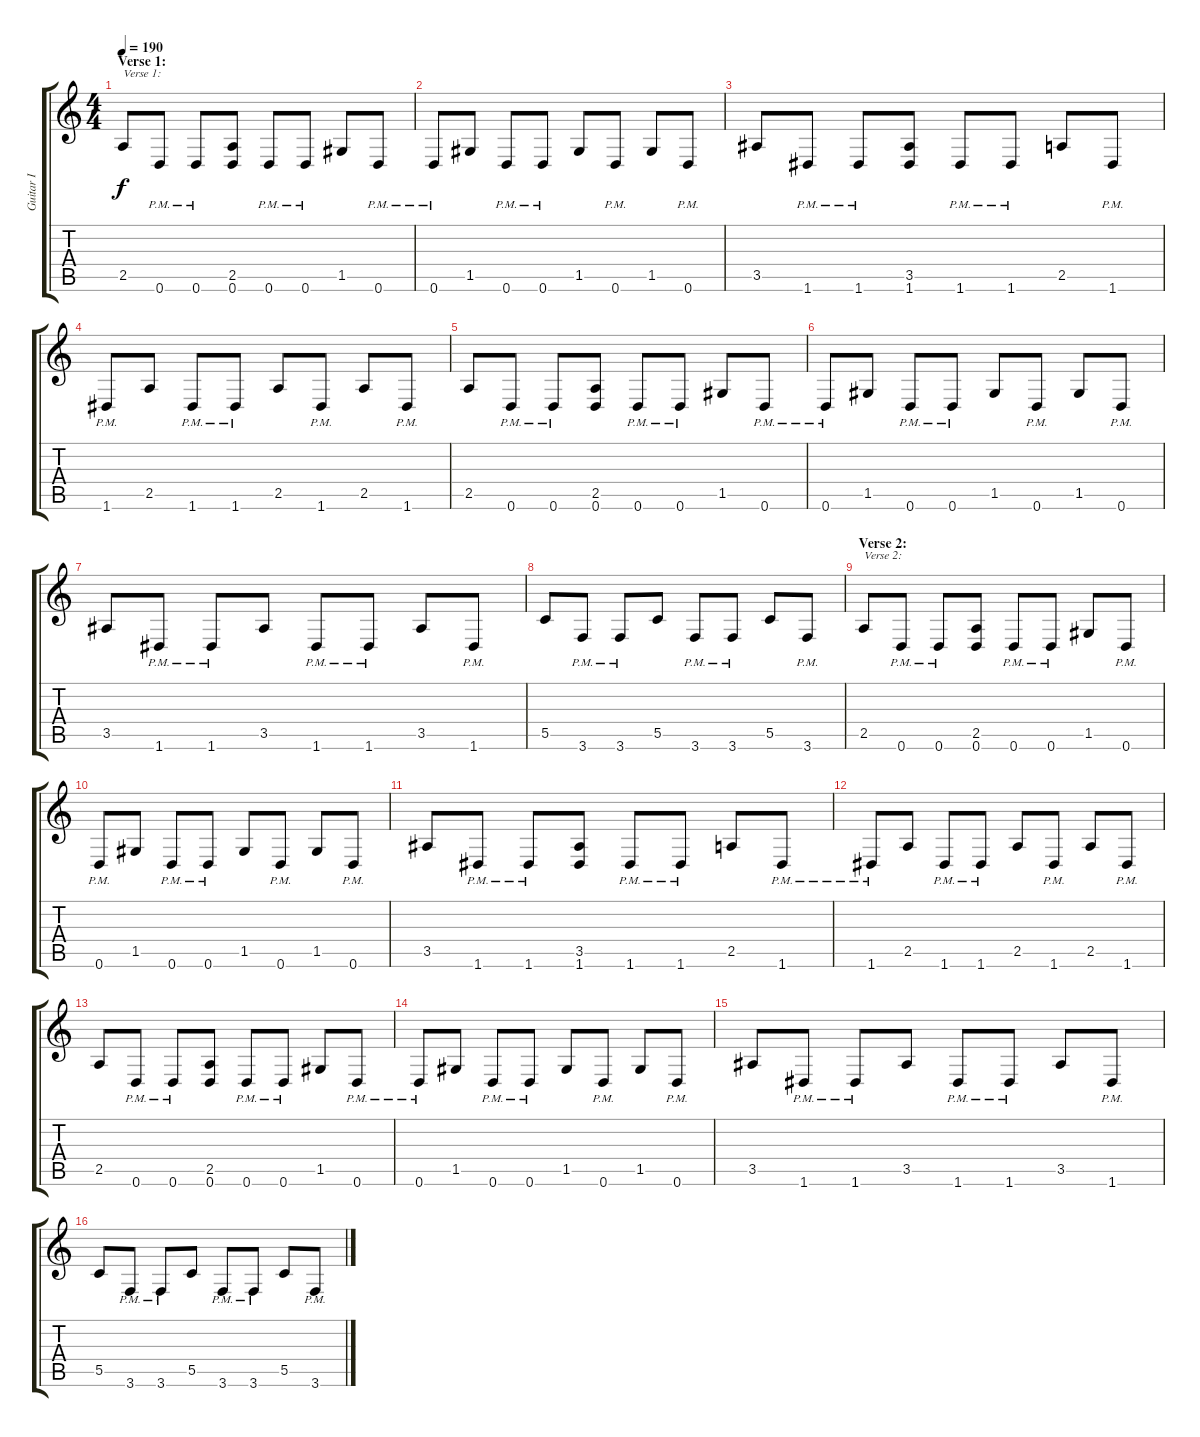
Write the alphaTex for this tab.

\track ("Guitar I" "Guitar I") {instrument distortionguitar}
\staff {score tabs}
\tuning (D4 A3 F3 C3 G2 D2) {hide}
\ts (4 4)
\section ("" "Verse 1:")
\tempo 190
\clef g2
\ks c
2.5.8{txt "Verse 1:" dy f} 0.6{pm}.8 0.6{pm}.8 (2.5 0.6).8 0.6{pm}.8 0.6{pm}.8 1.5.8 0.6{pm}.8 |
0.6{pm}.8 1.5.8 0.6{pm}.8 0.6{pm}.8 1.5.8 0.6{pm}.8 1.5.8 0.6{pm}.8 |
3.5.8 1.6{pm}.8 1.6{pm}.8 (3.5 1.6).8 1.6{pm}.8 1.6{pm}.8 2.5.8 1.6{pm}.8 |
1.6{pm}.8 2.5.8 1.6{pm}.8 1.6{pm}.8 2.5.8 1.6{pm}.8 2.5.8 1.6{pm}.8 |
2.5.8 0.6{pm}.8 0.6{pm}.8 (2.5 0.6).8 0.6{pm}.8 0.6{pm}.8 1.5.8 0.6{pm}.8 |
0.6{pm}.8 1.5.8 0.6{pm}.8 0.6{pm}.8 1.5.8 0.6{pm}.8 1.5.8 0.6{pm}.8 |
3.5.8 1.6{pm}.8 1.6{pm}.8 3.5.8 1.6{pm}.8 1.6{pm}.8 3.5.8 1.6{pm}.8 |
5.5.8 3.6{pm}.8 3.6{pm}.8 5.5.8 3.6{pm}.8 3.6{pm}.8 5.5.8 3.6{pm}.8 |
\section ("" "Verse 2:")
2.5.8{txt "Verse 2:"} 0.6{pm}.8 0.6{pm}.8 (2.5 0.6).8 0.6{pm}.8 0.6{pm}.8 1.5.8 0.6{pm}.8 |
0.6{pm}.8 1.5.8 0.6{pm}.8 0.6{pm}.8 1.5.8 0.6{pm}.8 1.5.8 0.6{pm}.8 |
3.5.8 1.6{pm}.8 1.6{pm}.8 (3.5 1.6).8 1.6{pm}.8 1.6{pm}.8 2.5.8 1.6{pm}.8 |
1.6{pm}.8 2.5.8 1.6{pm}.8 1.6{pm}.8 2.5.8 1.6{pm}.8 2.5.8 1.6{pm}.8 |
2.5.8 0.6{pm}.8 0.6{pm}.8 (2.5 0.6).8 0.6{pm}.8 0.6{pm}.8 1.5.8 0.6{pm}.8 |
0.6{pm}.8 1.5.8 0.6{pm}.8 0.6{pm}.8 1.5.8 0.6{pm}.8 1.5.8 0.6{pm}.8 |
3.5.8 1.6{pm}.8 1.6{pm}.8 3.5.8 1.6{pm}.8 1.6{pm}.8 3.5.8 1.6{pm}.8 |
5.5.8 3.6{pm}.8 3.6{pm}.8 5.5.8 3.6{pm}.8 3.6{pm}.8 5.5.8 3.6{pm}.8
